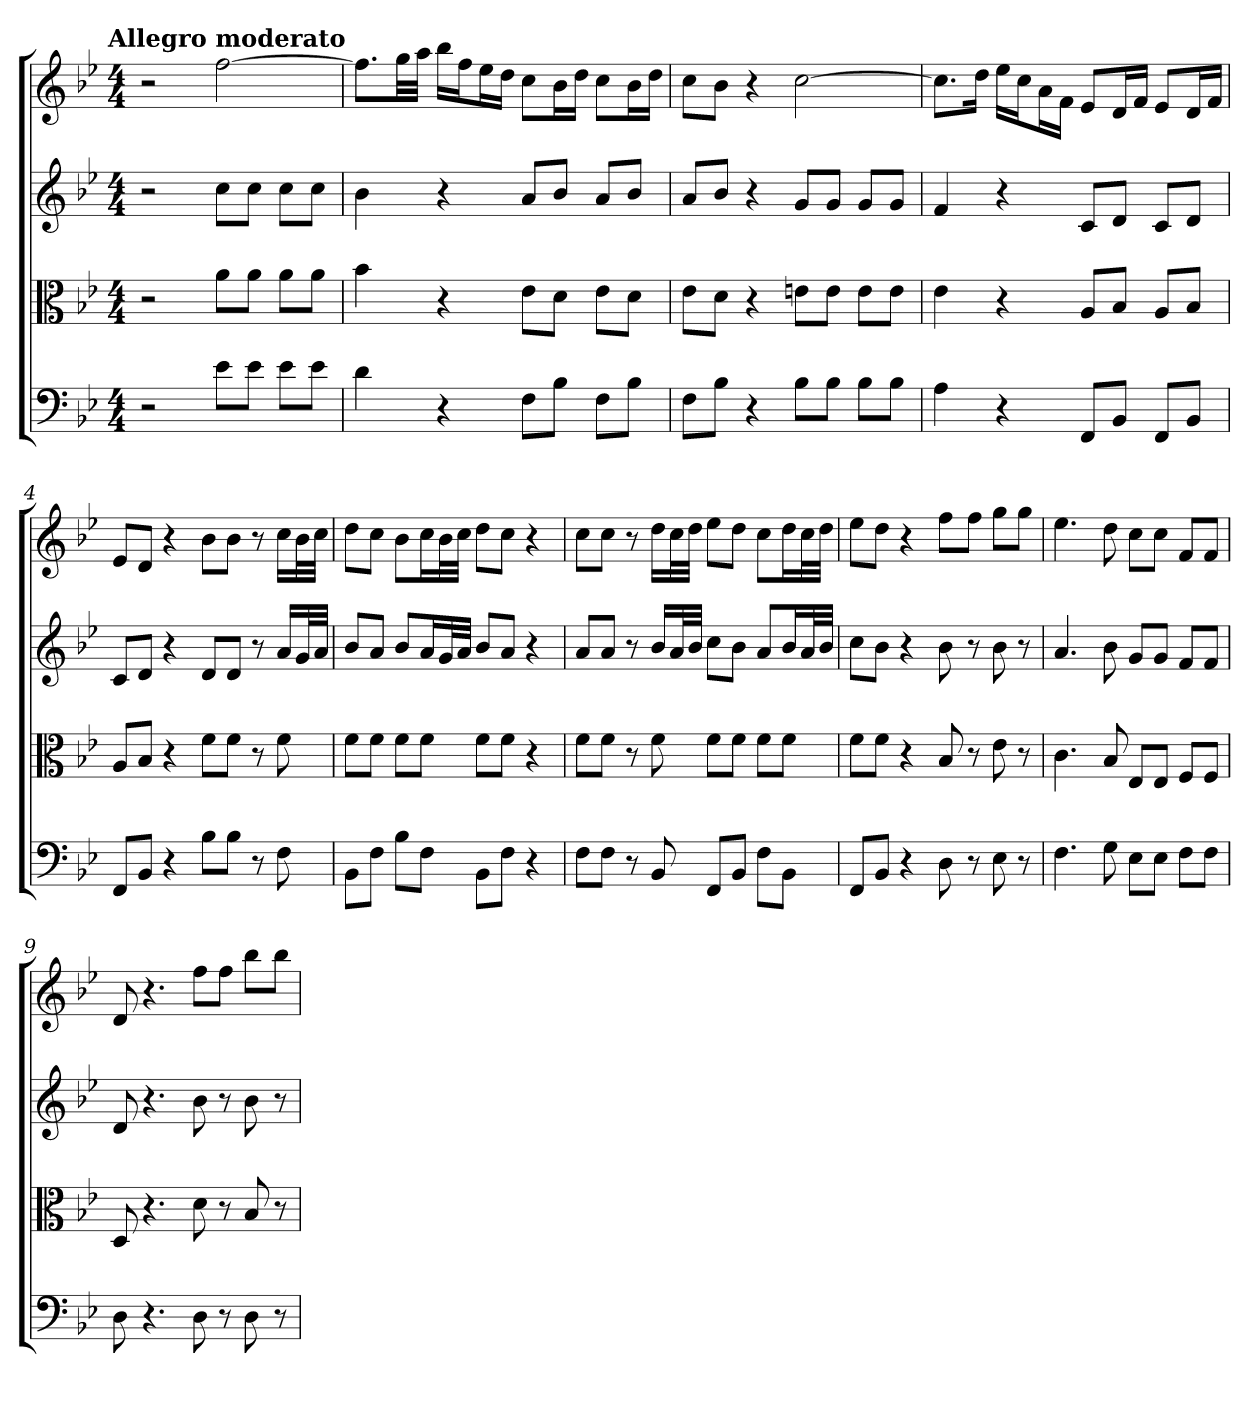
**kern	**kern	**kern	**kern
*part4	*part3	*part2	*part1
*staff4	*staff3	*staff2	*staff1
*clefF4	*clefC3	*	*
*k[b-e-]	*k[b-e-]	*k[b-e-]	*k[b-e-]
*B-:	*B-:	*B-:	*B-:
!!LO:TX:omd:t=Allegro moderato
*M4/4	*M4/4	*M4/4	*M4/4
*MM128	*MM128	*MM128	*MM128
=	=	=	=
2r	2r	2r	2r
8e-\L	8a\L	8ccL	[2ff
8e-\J	8a\J	8ccJ	.
8e-\L	8a\L	8ccL	.
8e-\J	8a\J	8ccJ	.
=1	=1	=1	=1
4d	4b-	4b-	8.ffL]
.	.	.	32ggLL
.	.	.	32aaJJJ
4r	4r	4r	16bb-LL
.	.	.	16ffJ
.	.	.	16ee-L
.	.	.	16ddJJ
8F\L	8e-\L	8aL	8ccL
8B-\J	8d\J	8b-J	16b-L
.	.	.	16ddJJ
8F\L	8e-\L	8aL	8ccL
8B-\J	8d\J	8b-J	16b-L
.	.	.	16ddJJ
=2	=2	=2	=2
8F\L	8e-\L	8aL	8ccL
8B-\J	8d\J	8b-J	8b-J
4r	4r	4r	4r
8B-\L	8en\L	8gL	[2cc
8B-\J	8e\J	8gJ	.
8B-\L	8e\L	8gL	.
8B-\J	8e\J	8gJ	.
=3	=3	=3	=3
4A	4e-	4f	8.ccL]
.	.	.	16ddJk
4r	4r	4r	16ee-LL
.	.	.	16ccJ
.	.	.	16aL
.	.	.	16fJJ
8FF/L	8A/L	8cL	8e-L
8BB-/J	8B-/J	8dJ	16dL
.	.	.	16fJJ
8FF/L	8A/L	8cL	8e-L
8BB-/J	8B-/J	8dJ	16dL
.	.	.	16fJJ
=4	=4	=4	=4
8FF/L	8A/L	8cL	8e-L
8BB-/J	8B-/J	8dJ	8dJ
4r	4r	4r	4r
8B-\L	8f\L	8dL	8b-L
8B-\J	8f\J	8dJ	8b-J
8r	8r	8r	8r
8F	8f	16aLL	16ccLL
.	.	32gL	32b-L
.	.	32aJJJ	32ccJJJ
=5	=5	=5	=5
8BB-\L	8f\L	8b-L	8ddL
8F\J	8f\J	8aJ	8ccJ
8B-\L	8f\L	8b-L	8b-L
8F\J	8f\J	16aL	16ccL
.	.	32gL	32b-L
.	.	32aJJJ	32ccJJJ
8BB-\L	8f\L	8b-L	8ddL
8F\J	8f\J	8aJ	8ccJ
4r	4r	4r	4r
=6	=6	=6	=6
8F\L	8f\L	8aL	8ccL
8F\J	8f\J	8aJ	8ccJ
8r	8r	8r	8r
8BB-	8f	16b-LL	16ddLL
.	.	32aL	32ccL
.	.	32b-JJJ	32ddJJJ
8FF/L	8f\L	8ccL	8ee-L
8BB-/J	8f\J	8b-J	8ddJ
8F\L	8f\L	8aL	8ccL
8BB-\J	8f\J	16b-L	16ddL
.	.	32aL	32ccL
.	.	32b-JJJ	32ddJJJ
=7	=7	=7	=7
8FF/L	8f\L	8ccL	8ee-L
8BB-/J	8f\J	8b-J	8ddJ
4r	4r	4r	4r
8D	8B-	8b-	8ffL
8r	8r	8r	8ffJ
8E-	8e-	8b-	8ggL
8r	8r	8r	8ggJ
=8	=8	=8	=8
4.F	4.c	4.a	4.ee-
8G	8B-	8b-	8dd
8E-\L	8E-/L	8gL	8ccL
8E-\J	8E-/J	8gJ	8ccJ
8F\L	8F/L	8fL	8fL
8F\J	8F/J	8fJ	8fJ
=9	=9	=9	=9
8D	8D	8d	8d
4.r	4.r	4.r	4.r
8D	8d	8b-	8ffL
8r	8r	8r	8ffJ
8D	8B-	8b-	8bb-L
8r	8r	8r	8bb-J
=	=	=	=
*-	*-	*-	*-
